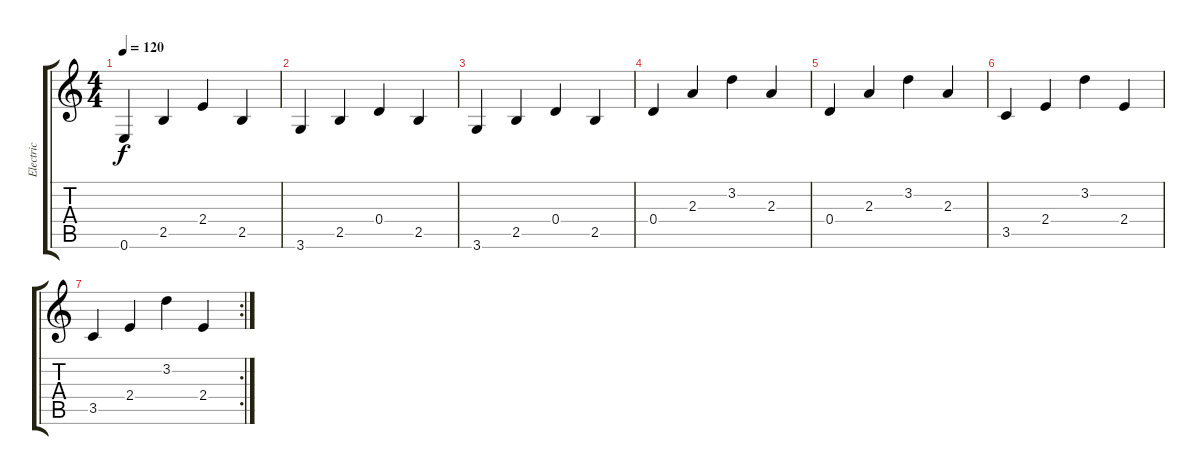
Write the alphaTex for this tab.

\track ("Electric" "Electric") {instrument overdrivenguitar}
\staff {score tabs}
\tuning (E4 B3 G3 D3 A2 E2) {hide}
\ts (4 4)
\tempo 120
\clef g2
\ks c
0.6.4{dy f} 2.5.4 2.4.4 2.5.4 |
3.6.4 2.5.4 0.4.4 2.5.4 |
3.6.4 2.5.4 0.4.4 2.5.4 |
0.4.4 2.3.4 3.2.4 2.3.4 |
0.4.4 2.3.4 3.2.4 2.3.4 |
3.5.4 2.4.4 3.2.4 2.4.4 |
\rc 2
3.5.4 2.4.4 3.2.4 2.4.4
